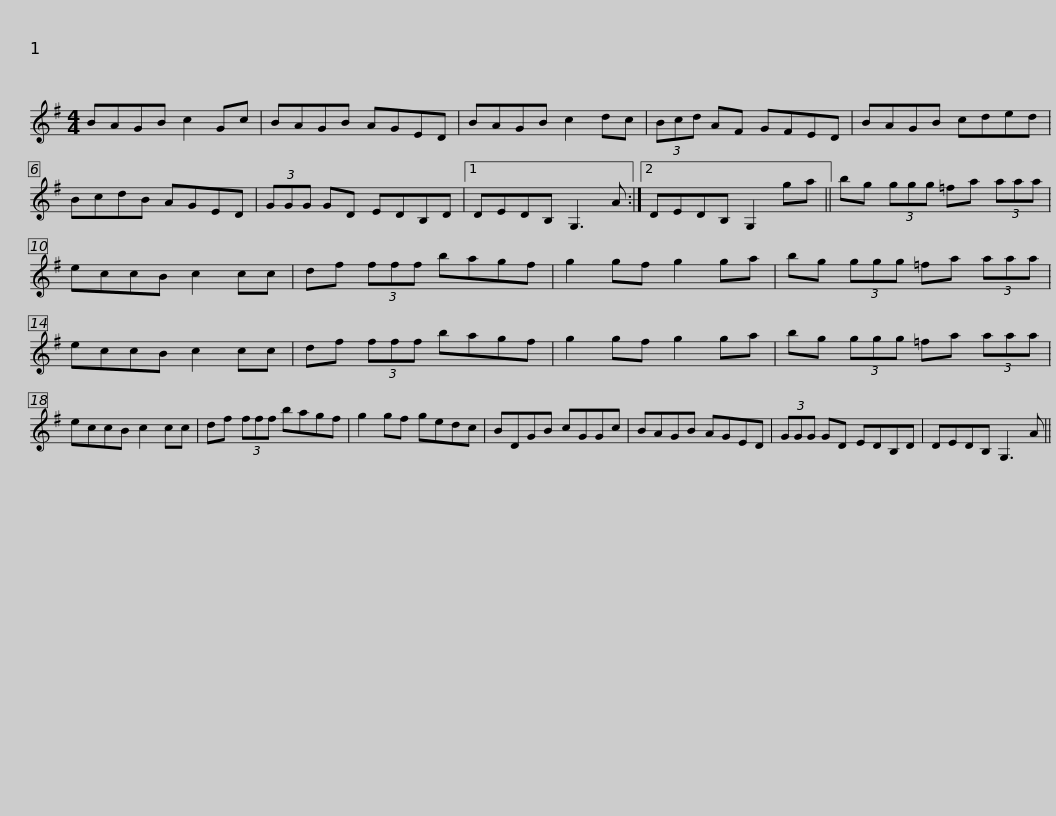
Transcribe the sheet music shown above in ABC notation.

X:1
L:1/8
M:4/4
I:linebreak $
K:G
V:1 treble
V:1
 BAGB c2 Gc | BAGB AGED | BAGB c2 dc | (3Bcd AF GFED | BAGB cded |$ %5
 BcdB AGED | (3GGG GD EDB,D |1 DEDB, G,3 A :|2 DEDB, G,2 ga || bg (3ggg =fa (3aaa |$ %10
 eccB c2 cc | df (3fff bagf | g2 gf g2 ga | bg (3ggg =fa (3aaa | eccB c2 cc |$ %15
 df (3fff bagf | g2 gf g2 ga | bg (3ggg =fa (3aaa | eccB c2 cc | df (3fff bagf |$ %20
 g2 gf gedc | BDGB cGGc | BAGB AGED | (3GGG GD EDB,D | DEDB, G,3 A || %25
